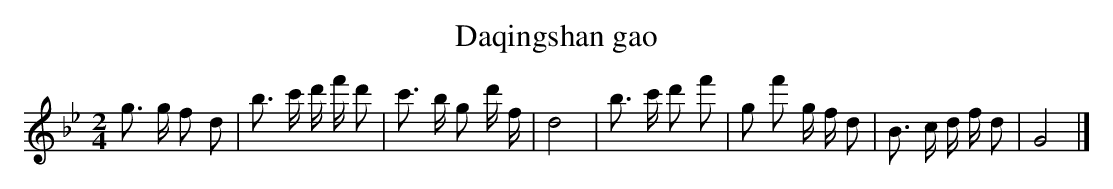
X:1
T: Daqingshan gao
L: 1/8
M: 2/4
K: Bb
g> g f d [I:setbarnb 1]|
b> c' d'/ f'/ d' |
c'> b g d'/ f/ |
d4 |
b> c' d' f' |
g f' g/ f/ d |
B> c d/ f/ d |
G4 |]
